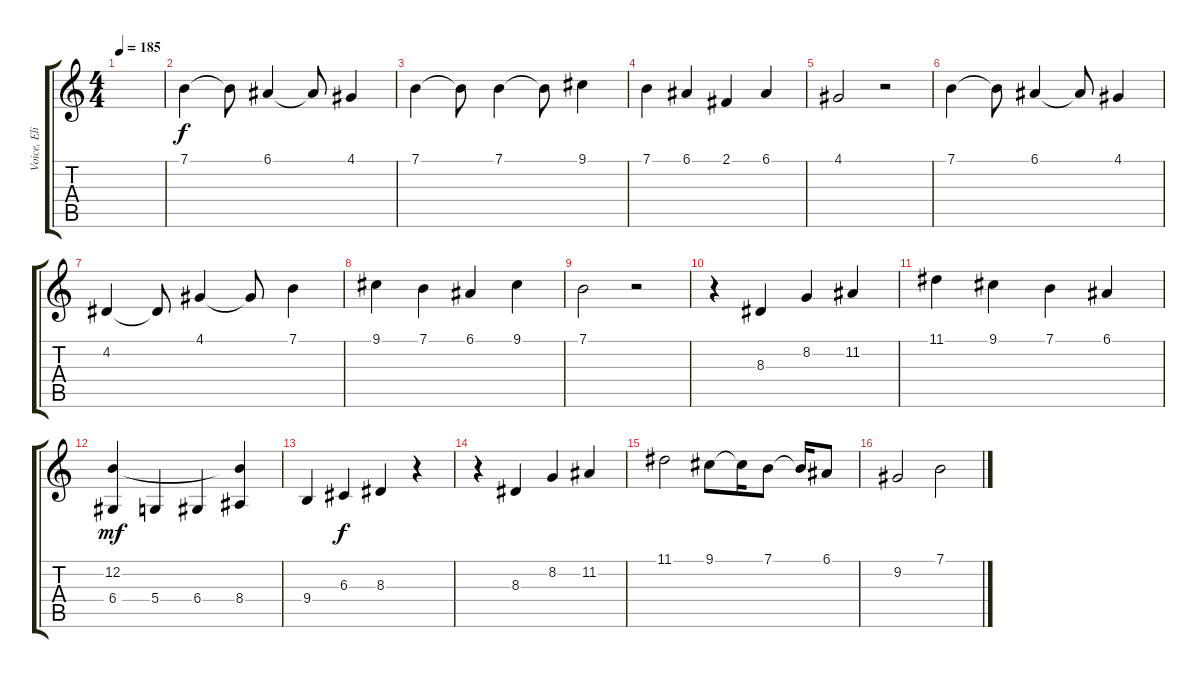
\track ("Voice, Elisa C. Martin" "Voice, Eli") {instrument lead1square}
\staff {score tabs}
\tuning (E4 B3 G3 D3 A2 E2) {hide}
\ts (4 4)
\tempo 185
\clef g2
\ks c
|
7.1.4 7.1{t}.8 6.1.4 6.1{t}.8 4.1.4 |
7.1.4 7.1{t}.8 7.1.4 7.1{t}.8 9.1.4 |
7.1.4 6.1.4 2.1.4 6.1.4 |
4.1.2 r.2 |
7.1.4 7.1{t}.8 6.1.4 6.1{t}.8 4.1.4 |
4.2.4 4.2{t}.8 4.1.4 4.1{t}.8 7.1.4 |
9.1.4 7.1.4 6.1.4 9.1.4 |
7.1.2 r.2 |
r.4 8.3.4 8.2.4 11.2.4 |
11.1.4 9.1.4 7.1.4 6.1.4 |
(12.2 6.4).4{dy mf} 5.4.4 6.4.4 (12.2{t} 8.4).4 |
9.4.4 6.3.4{dy f} 8.3.4 r.4 |
r.4 8.3.4 8.2.4 11.2.4 |
11.1.2 9.1.8 9.1{t}.16 7.1.8 7.1{t}.16 6.1.8 |
9.2.2 7.1.2
